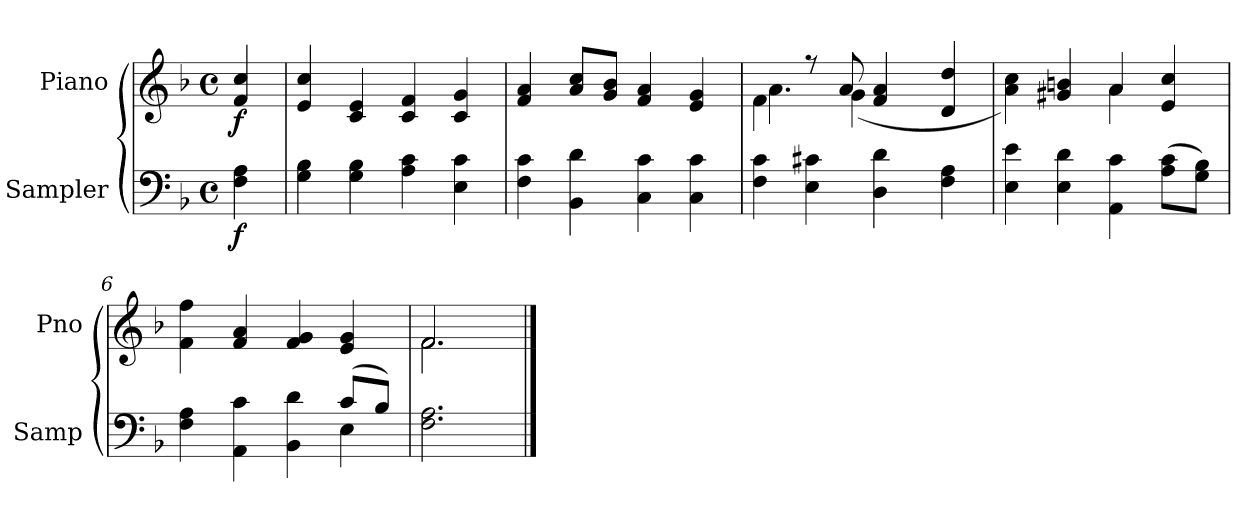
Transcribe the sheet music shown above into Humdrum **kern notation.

**kern	**dynam	**kern	**dynam
*part2	*part2	*part1	*part1
*staff2	*staff2	*staff1	*staff1
*I"Sampler	*	*I"Piano	*
*I'Samp	*	*I'Pno	*
*clefF4	*	*clefG2	*
*k[b-]	*	*k[b-]	*
*F:	*	*F:	*
*M4/4	*	*M4/4	*
*met(c)	*	*met(c)	*
=1	=1	=1	=1
4F 4A	f	4f 4cc	f
=2	=2	=2	=2
4G 4B-	.	4e 4cc	.
4G 4B-	.	4c 4e	.
4A 4c	.	4c 4f	.
4E 4c	.	4c 4g	.
=3	=3	=3	=3
4F 4c	.	4f 4a	.
4BB- 4d	.	8a/ 8cc/L	.
.	.	8g/ 8b-/J	.
4C 4c	.	4f 4a	.
4C 4c	.	4e 4g	.
=4	=4	=4	=4
*	*	*^	*
4F 4c	.	4f\	4.a	.
4E 4c#X	.	8r	.	.
.	.	8a/	(4g	.
4D 4d	.	4f 4a	.	.
.	.	.	4.ryy	.
4F 4A	.	4d 4dd	.	.
=5	=5	=5	=5	=5
4E 4e	.	4a 4cc)	2ryy	.
4E 4d	.	4g#X 4bn	.	.
4AA 4c	.	4a/	4a	.
(8A\ 8c\L	.	4e 4cc	4ryy	.
8G\ 8B-\J)	.	.	.	.
*	*	*v	*v	*
=6	=6	=6	=6
*^	*	*	*
4F 4A	2.ryy	.	4f 4ff	.
4AA 4c	.	.	4f 4a	.
4BB- 4d	.	.	4f 4g	.
(8c/L	4E	.	4e 4g	.
8B-/J)	.	.	.	.
*v	*v	*	*	*
=7	=7	=7	=7
*	*	*^	*
2.F 2.A	.	2.f/	2.f	.
*	*	*v	*v	*
==	==	==	==
*-	*-	*-	*-
